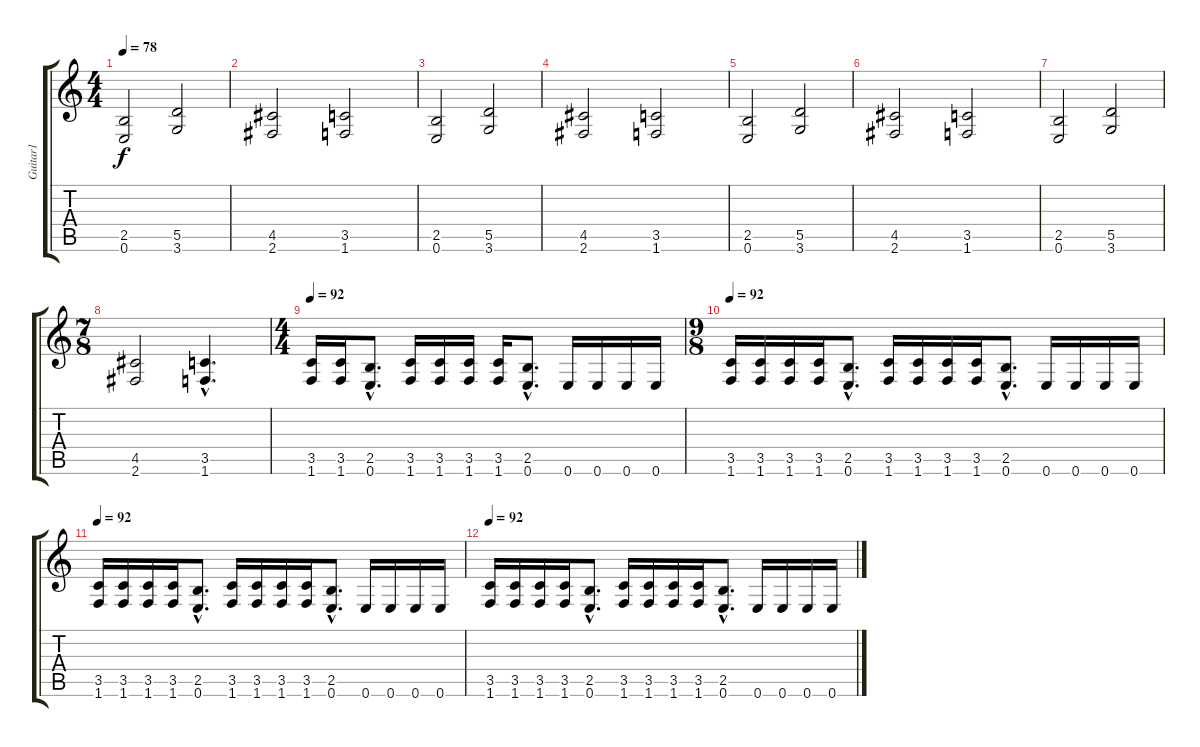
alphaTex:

\track ("Guitar1" "Guitar1") {instrument distortionguitar}
\staff {score tabs}
\tuning (E4 B3 G3 D3 A2 E2) {hide}
\ts (4 4)
\tempo 78
\clef g2
\ks c
(2.5 0.6).2{dy f} (5.5 3.6).2 |
(4.5 2.6).2 (3.5 1.6).2 |
(2.5 0.6).2 (5.5 3.6).2 |
(4.5 2.6).2 (3.5 1.6).2 |
(2.5 0.6).2 (5.5 3.6).2 |
(4.5 2.6).2 (3.5 1.6).2 |
(2.5 0.6).2 (5.5 3.6).2 |
\ts (7 8)
(4.5 2.6).2 (3.5{hac} 1.6{hac}).4{d} |
\ts (4 4)
\tempo 92
(3.5 1.6).16 (3.5 1.6).16 (2.5{hac} 0.6{hac}).8{d} (3.5 1.6).16 (3.5 1.6).16 (3.5 1.6).16 (3.5 1.6).16 (2.5{hac} 0.6{hac}).8{d} 0.6.16 0.6.16 0.6.16 0.6.16 |
\ts (9 8)
\tempo 92
(3.5 1.6).16 (3.5 1.6).16 (3.5 1.6).16 (3.5 1.6).16 (2.5{hac} 0.6{hac}).8{d} (3.5 1.6).16 (3.5 1.6).16 (3.5 1.6).16 (3.5 1.6).16 (2.5{hac} 0.6{hac}).8{d} 0.6.16 0.6.16 0.6.16 0.6.16 |
\tempo 92
(3.5 1.6).16 (3.5 1.6).16 (3.5 1.6).16 (3.5 1.6).16 (2.5{hac} 0.6{hac}).8{d} (3.5 1.6).16 (3.5 1.6).16 (3.5 1.6).16 (3.5 1.6).16 (2.5{hac} 0.6{hac}).8{d} 0.6.16 0.6.16 0.6.16 0.6.16 |
\tempo 92
(3.5 1.6).16 (3.5 1.6).16 (3.5 1.6).16 (3.5 1.6).16 (2.5{hac} 0.6{hac}).8{d} (3.5 1.6).16 (3.5 1.6).16 (3.5 1.6).16 (3.5 1.6).16 (2.5{hac} 0.6{hac}).8{d} 0.6.16 0.6.16 0.6.16 0.6.16
